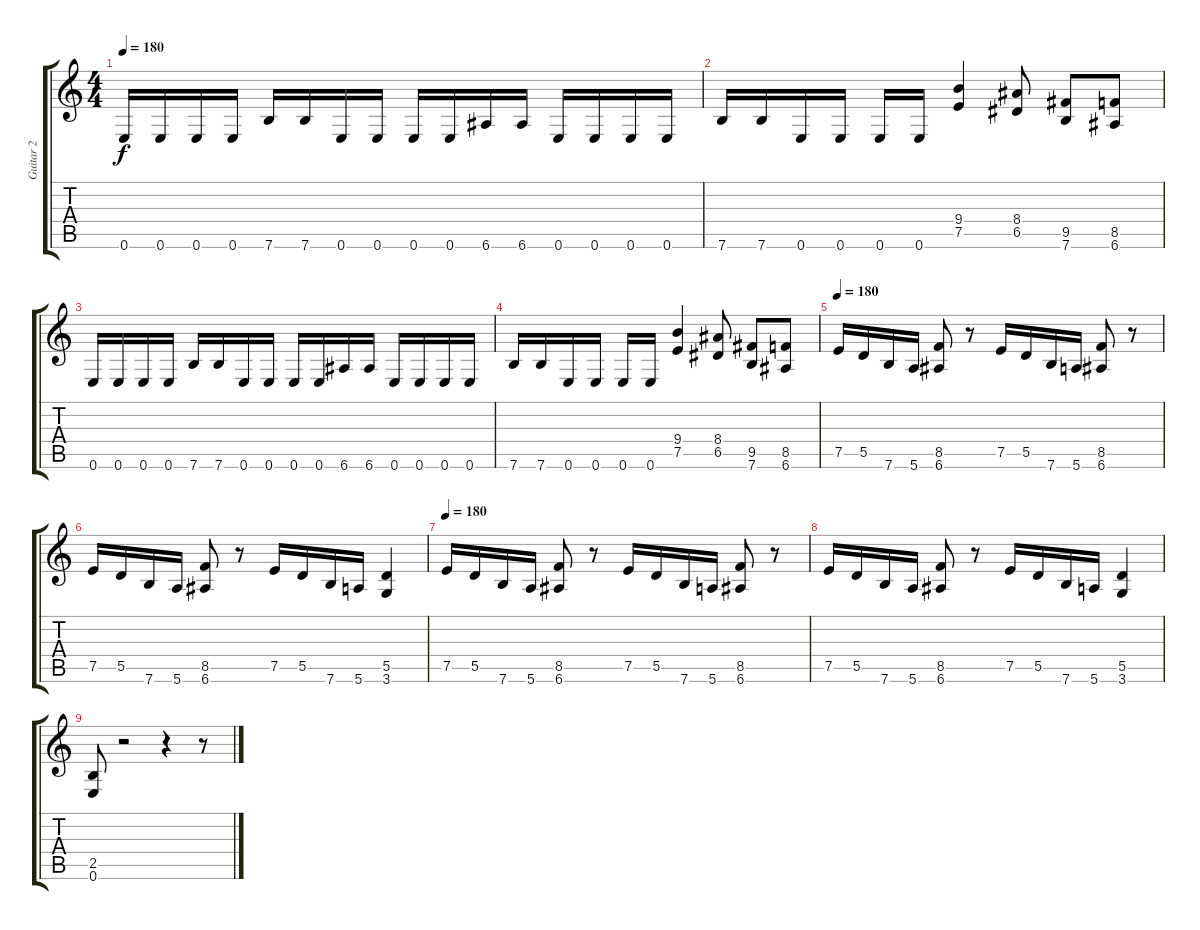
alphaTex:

\track ("Guitar 2" "Guitar 2") {instrument overdrivenguitar}
\staff {score tabs}
\tuning (E4 B3 G3 D3 A2 E2) {hide}
\ts (4 4)
\tempo 180
\clef g2
\ks c
0.6.16{dy f} 0.6.16 0.6.16 0.6.16 7.6.16 7.6.16 0.6.16 0.6.16 0.6.16 0.6.16 6.6.16 6.6.16 0.6.16 0.6.16 0.6.16 0.6.16 |
7.6.16 7.6.16 0.6.16 0.6.16 0.6.16 0.6.16 (9.4 7.5).4 (8.4 6.5).8 (9.5 7.6).8 (8.5 6.6).8 |
0.6.16 0.6.16 0.6.16 0.6.16 7.6.16 7.6.16 0.6.16 0.6.16 0.6.16 0.6.16 6.6.16 6.6.16 0.6.16 0.6.16 0.6.16 0.6.16 |
7.6.16 7.6.16 0.6.16 0.6.16 0.6.16 0.6.16 (9.4 7.5).4 (8.4 6.5).8 (9.5 7.6).8 (8.5 6.6).8 |
\tempo 180
7.5.16 5.5.16 7.6.16 5.6.16 (8.5 6.6).8 r.8 7.5.16 5.5.16 7.6.16 5.6.16 (8.5 6.6).8 r.8 |
7.5.16 5.5.16 7.6.16 5.6.16 (8.5 6.6).8 r.8 7.5.16 5.5.16 7.6.16 5.6.16 (5.5 3.6).4 |
\tempo 180
7.5.16 5.5.16 7.6.16 5.6.16 (8.5 6.6).8 r.8 7.5.16 5.5.16 7.6.16 5.6.16 (8.5 6.6).8 r.8 |
7.5.16 5.5.16 7.6.16 5.6.16 (8.5 6.6).8 r.8 7.5.16 5.5.16 7.6.16 5.6.16 (5.5 3.6).4 |
(2.5 0.6).8 r.2 r.4 r.8
